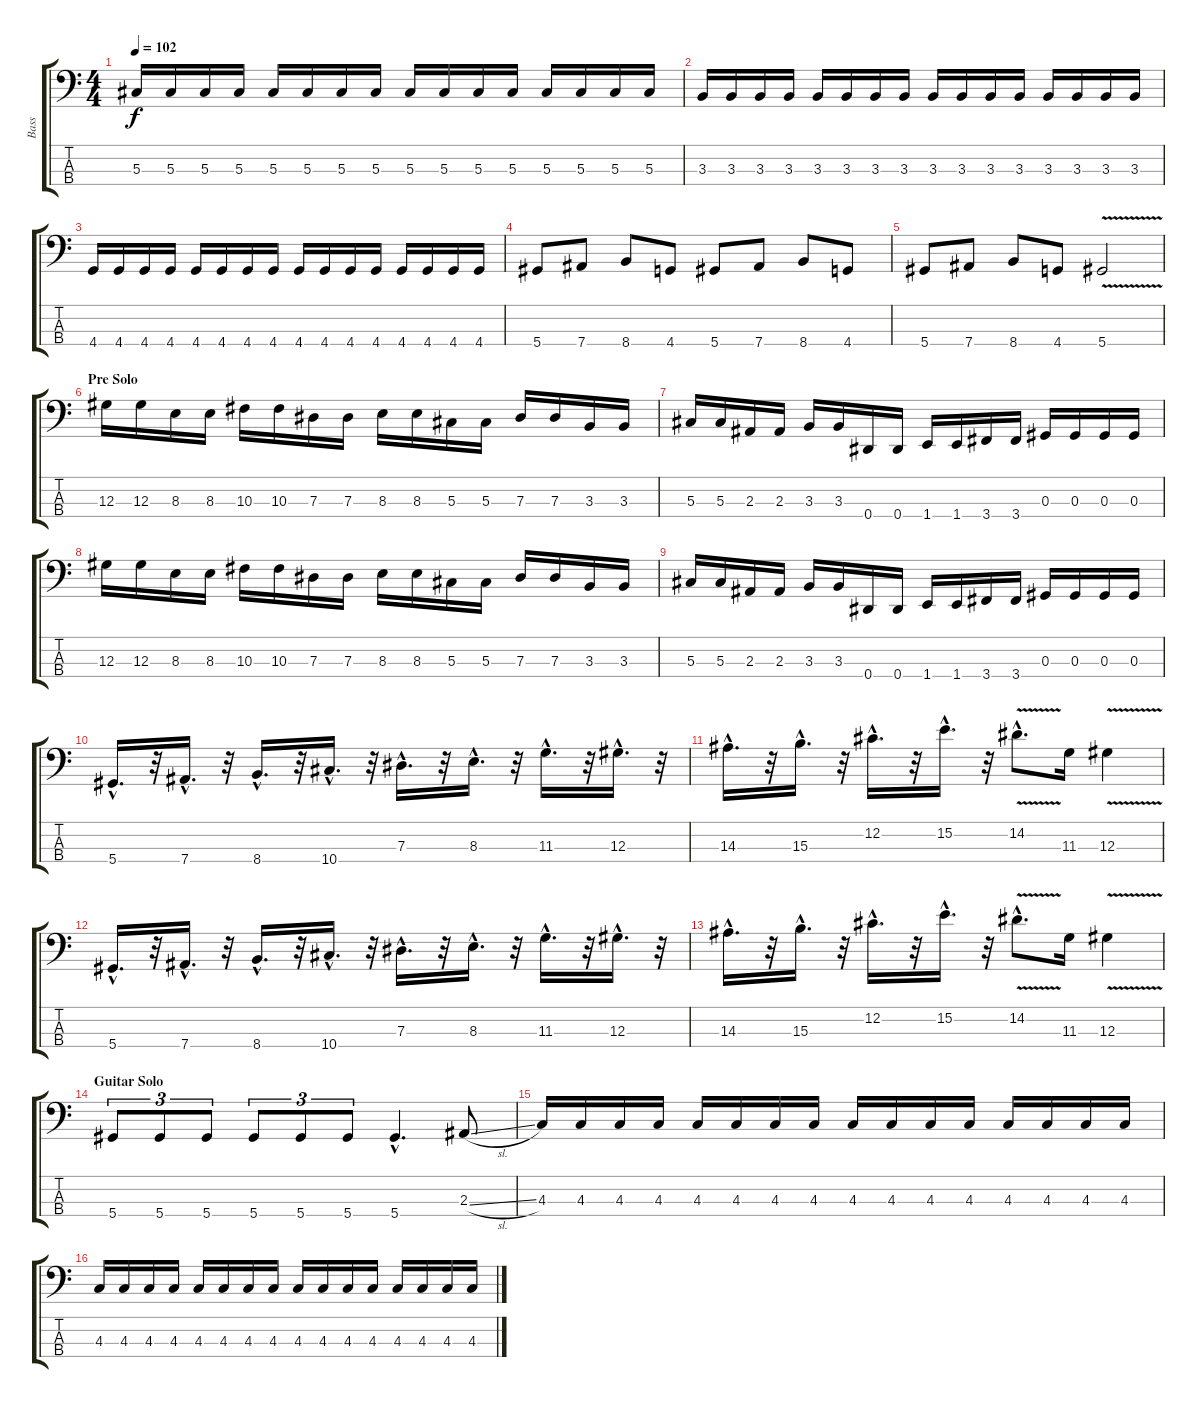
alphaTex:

\track ("Bass" "Bass") {instrument fretlessbass}
\staff {score tabs}
\tuning (Gb2 Db2 Ab1 Eb1) {hide}
\ts (4 4)
\tempo 102
\clef f4
\ks c
5.3.16{dy f} 5.3.16 5.3.16 5.3.16 5.3.16 5.3.16 5.3.16 5.3.16 5.3.16 5.3.16 5.3.16 5.3.16 5.3.16 5.3.16 5.3.16 5.3.16 |
3.3.16 3.3.16 3.3.16 3.3.16 3.3.16 3.3.16 3.3.16 3.3.16 3.3.16 3.3.16 3.3.16 3.3.16 3.3.16 3.3.16 3.3.16 3.3.16 |
4.4.16 4.4.16 4.4.16 4.4.16 4.4.16 4.4.16 4.4.16 4.4.16 4.4.16 4.4.16 4.4.16 4.4.16 4.4.16 4.4.16 4.4.16 4.4.16 |
5.4.8 7.4.8 8.4.8 4.4.8 5.4.8 7.4.8 8.4.8 4.4.8 |
5.4.8 7.4.8 8.4.8 4.4.8 5.4{v}.2 |
\section ("" "Pre Solo")
12.3.16 12.3.16 8.3.16 8.3.16 10.3.16 10.3.16 7.3.16 7.3.16 8.3.16 8.3.16 5.3.16 5.3.16 7.3.16 7.3.16 3.3.16 3.3.16 |
5.3.16 5.3.16 2.3.16 2.3.16 3.3.16 3.3.16 0.4.16 0.4.16 1.4.16 1.4.16 3.4.16 3.4.16 0.3.16 0.3.16 0.3.16 0.3.16 |
12.3.16 12.3.16 8.3.16 8.3.16 10.3.16 10.3.16 7.3.16 7.3.16 8.3.16 8.3.16 5.3.16 5.3.16 7.3.16 7.3.16 3.3.16 3.3.16 |
5.3.16 5.3.16 2.3.16 2.3.16 3.3.16 3.3.16 0.4.16 0.4.16 1.4.16 1.4.16 3.4.16 3.4.16 0.3.16 0.3.16 0.3.16 0.3.16 |
5.4{hac}.16{d} r.32 7.4{hac}.16{d} r.32 8.4{hac}.16{d} r.32 10.4{hac}.16{d} r.32 7.3{hac}.16{d} r.32 8.3{hac}.16{d} r.32 11.3{hac}.16{d} r.32 12.3{hac}.16{d} r.32 |
14.3{hac}.16{d} r.32 15.3{hac}.16{d} r.32 12.2{hac}.16{d} r.32 15.2{hac}.16{d} r.32 14.2{v hac}.8{d} 11.3.16 12.3{v}.4 |
5.4{hac}.16{d} r.32 7.4{hac}.16{d} r.32 8.4{hac}.16{d} r.32 10.4{hac}.16{d} r.32 7.3{hac}.16{d} r.32 8.3{hac}.16{d} r.32 11.3{hac}.16{d} r.32 12.3{hac}.16{d} r.32 |
14.3{hac}.16{d} r.32 15.3{hac}.16{d} r.32 12.2{hac}.16{d} r.32 15.2{hac}.16{d} r.32 14.2{v hac}.8{d} 11.3.16 12.3{v}.4 |
\section ("" "Guitar Solo")
5.4.8{tu (3 2)} 5.4.8{tu (3 2)} 5.4.8{tu (3 2)} 5.4.8{tu (3 2)} 5.4.8{tu (3 2)} 5.4.8{tu (3 2)} 5.4{hac}.4{d} 2.3{sl}.8 |
4.3.16 4.3.16 4.3.16 4.3.16 4.3.16 4.3.16 4.3.16 4.3.16 4.3.16 4.3.16 4.3.16 4.3.16 4.3.16 4.3.16 4.3.16 4.3.16 |
4.3.16 4.3.16 4.3.16 4.3.16 4.3.16 4.3.16 4.3.16 4.3.16 4.3.16 4.3.16 4.3.16 4.3.16 4.3.16 4.3.16 4.3.16 4.3.16
